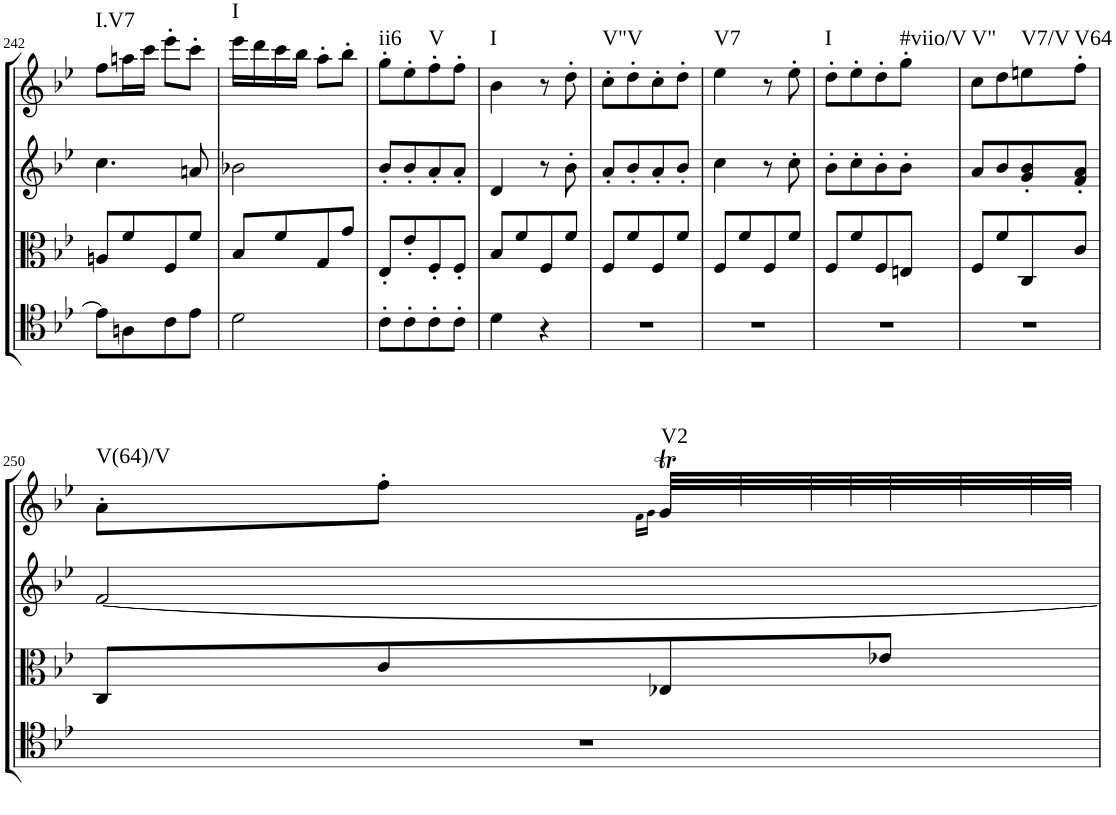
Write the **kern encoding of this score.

**kern	**kern	**kern	**kern	**harte
*part4	*part3	*part2	*part1	*part1
*staff4	*staff3	*staff2	*staff1	*
*I"Cello	*I"Viola	*I"2nd Violin	*I"1st Violin	*
*	*I'Vla	*I'Vln	*I'Vln	*
!!LO:PB:g=z
*clefC4	*clefC3	*clefG2	*clefG2	*
*k[b-e-]	*k[b-e-]	*k[b-e-]	*k[b-e-]	*
*B-:	*B-:	*B-:	*B-:	*
*M2/4	*M2/4	*M2/4	*M2/4	*
=242	=242	=242	=242	=242
!	!	!	!	!LO:H:kt=I.V7
8e-\L]	8An/L	4.cc\	8ff\L	N
8An\	8f/	.	16aan\L	.
.	.	.	16ccc\JJ	.
8c\	8F/	.	8eee-'\L	.
8e-\J	8f/J	8an/	8ccc'\J	.
=243	=243	=243	=243	=243
!	!	!	!	!LO:H:kt=I
2d\	8B-/L	2b-X\	16eee-\LL	N
.	.	.	16ddd\	.
.	8f/	.	16ccc\	.
.	.	.	16bb-\JJ	.
.	8G/	.	8aa'\L	.
.	8g/J	.	8bb-'\J	.
=244	=244	=244	=244	=244
!	!	!	!	!LO:H:kt=ii6
8c'\L	8E-'/L	8b-'/L	8gg'\L	N
8c'\	8e-'/	8b-'/	8ee-'\	.
!	!	!	!	!LO:H:kt=V
8c'\	8F'/	8a'/	8ff'\	N
8c'\J	8F'/J	8a'/J	8ff'\J	.
=245	=245	=245	=245	=245
!	!	!	!	!LO:H:kt=I
4d\	8B-/L	4d/	4b-\	N
.	8f/	.	.	.
4r	8F/	8r	8r	.
.	8f/J	8b-'\	8dd'\	.
=246	=246	=246	=246	=246
!	!	!	!	!LO:H:kt=V"V
2r	8F/L	8a'/L	8cc'\L	N
.	8f/	8b-'/	8dd'\	.
.	8F/	8a'/	8cc'\	.
.	8f/J	8b-'/J	8dd'\J	.
=247	=247	=247	=247	=247
!	!	!	!	!LO:H:kt=V7
2r	8F/L	4cc\	4ee-\	N
.	8f/	.	.	.
.	8F/	8r	8r	.
.	8f/J	8cc'\	8ee-'\	.
=248	=248	=248	=248	=248
!	!	!	!	!LO:H:kt=I
2r	8F/L	8b-'\L	8dd'\L	N
.	8f/	8cc'\	8ee-'\	.
.	8F/	8b-'\	8dd'\	.
!	!	!	!	!LO:H:kt=#viio/V
.	8En/J	8b-'\J	8gg'\J	N
=249	=249	=249	=249	=249
!	!	!	!	!LO:H:kt=V"
2r	8F/L	8a/L	8cc\L	N
.	8f/	8b-/	8dd\	.
!	!	!	!	!LO:H:kt=V7/V
.	8C/	8g/' 8b-/'	8een\	N
!	!	!	!	!LO:H:kt=V64
.	8c/J	8f/' 8a/'J	8ff'\J	N
!!LO:LB:g=z
=250	=250	=250	=250	=250
*	*	*	*^	*
!	!	!	!	!	!LO:H:kt=V(64)/V
2r	8C/L	[2f/	8a'\L	4ryy	N
.	8c/	.	8ff'\J	.	.
.	.	.	.	16qf\LL	.
.	.	.	.	16qg\JJ	.
!	!	!	!	!	!LO:H:kt=V2
.	8E-X/	.	4gT/	32g/LLL	N
.	.	.	.	32a/	.
.	.	.	.	32g/	.
.	.	.	.	32a/	.
.	8e-X/J	.	.	32g/	.
.	.	.	.	32a/	.
.	.	.	.	32f/	.
.	.	.	.	32g/JJJ	.
*	*	*	*v	*v	*
=	=	=	=	=
*-	*-	*-	*-	*-
